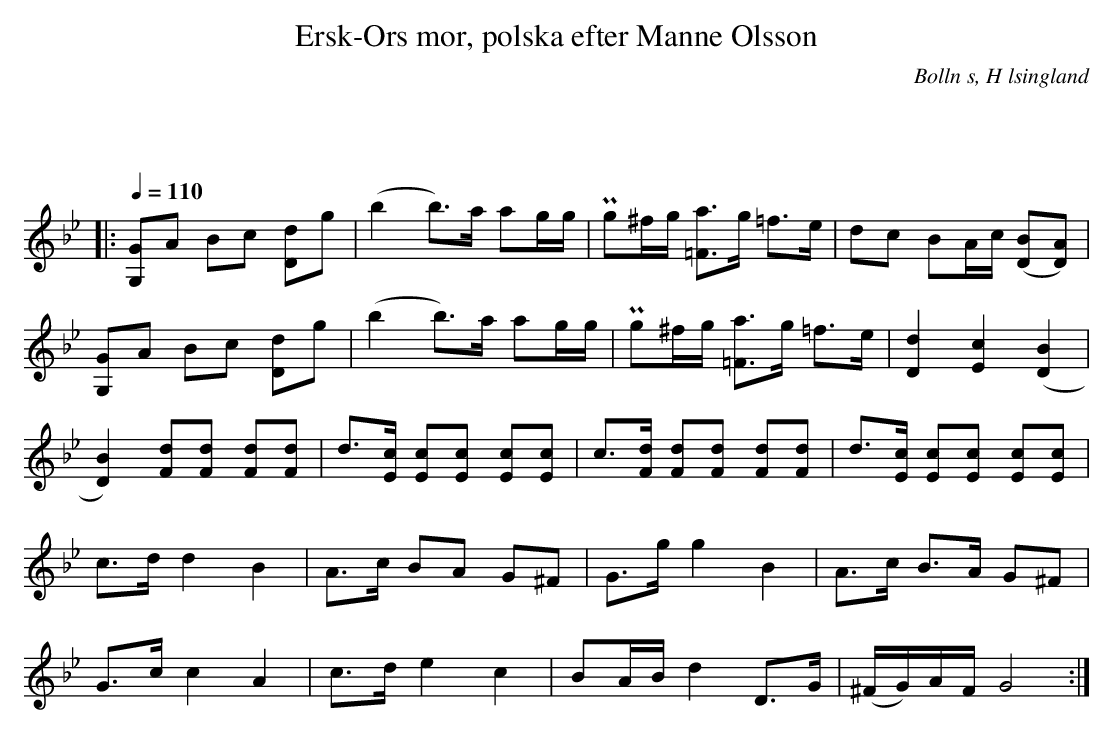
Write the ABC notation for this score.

X:1
T: Ersk-Ors mor, polska efter Manne Olsson
O:Bolln s, H lsingland
M:3/4
L:1/8
Q:1/4=110
K:Gm
|:
[G, G]A Bc [D d]g| (b2 b)>a ag/g/| Pg^f/g/  [=F a]>g =f>e | dc BA/c/ [(D B][D) A]|
[G, G]A Bc [D d]g| (b2 b)>a ag/g/| Pg^f/g/  [=F a]>g =f>e | [D2 d2][E2 c2] ([D2 B2]|
[D2 B2]) [Fd][Fd] [Fd][Fd] | d>[Ec] [Ec][Ec] [Ec][Ec] | \
c>[Fd] [Fd][Fd] [Fd][Fd] | d>[Ec] [Ec][Ec] [Ec][Ec] |
c>d    d2       B2           | A>c    BA       G^F       | G>g    g2 B2     | A>c         B>A G^F  |
G>c    c2       A2           | c>d    e2       c2        | BA/B/  d2 D>G   | (^F/G/)A/F/ G4      :|
